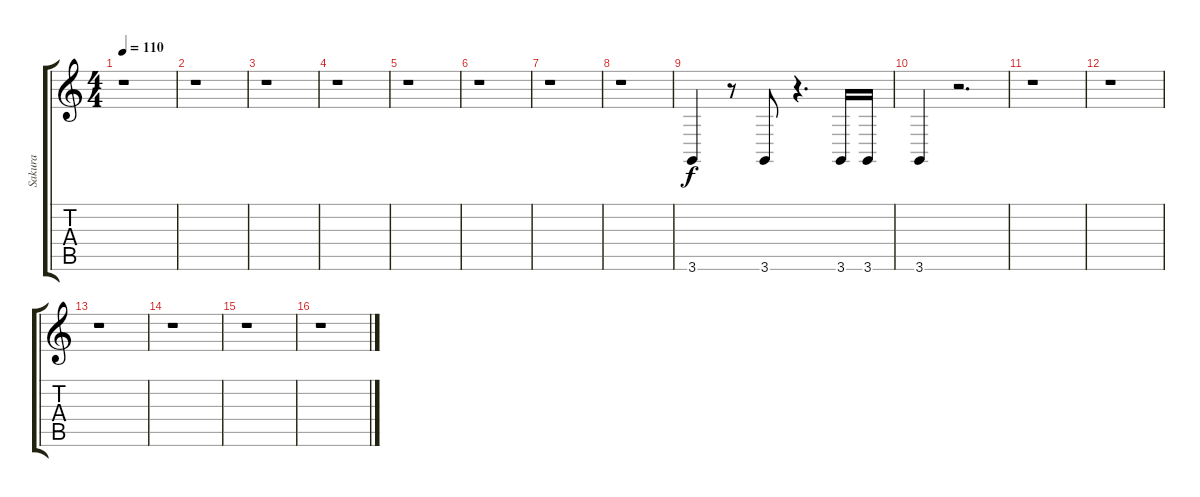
\track ("Sakura" "Sakura") {instrument timpani}
\staff {score tabs}
\tuning (E4 B3 G3 D3 A2 E2) {hide}
\ts (4 4)
\tempo 110
\clef g2
\ks c
r.1{dy f} |
r.1 |
r.1 |
r.1 |
r.1 |
r.1 |
r.1 |
r.1 |
3.6.4{volume 14 balance 8} r.8 3.6.8 r.4{d} 3.6.16 3.6.16 |
3.6.4 r.2{d} |
r.1 |
r.1 |
r.1 |
r.1 |
r.1 |
r.1
